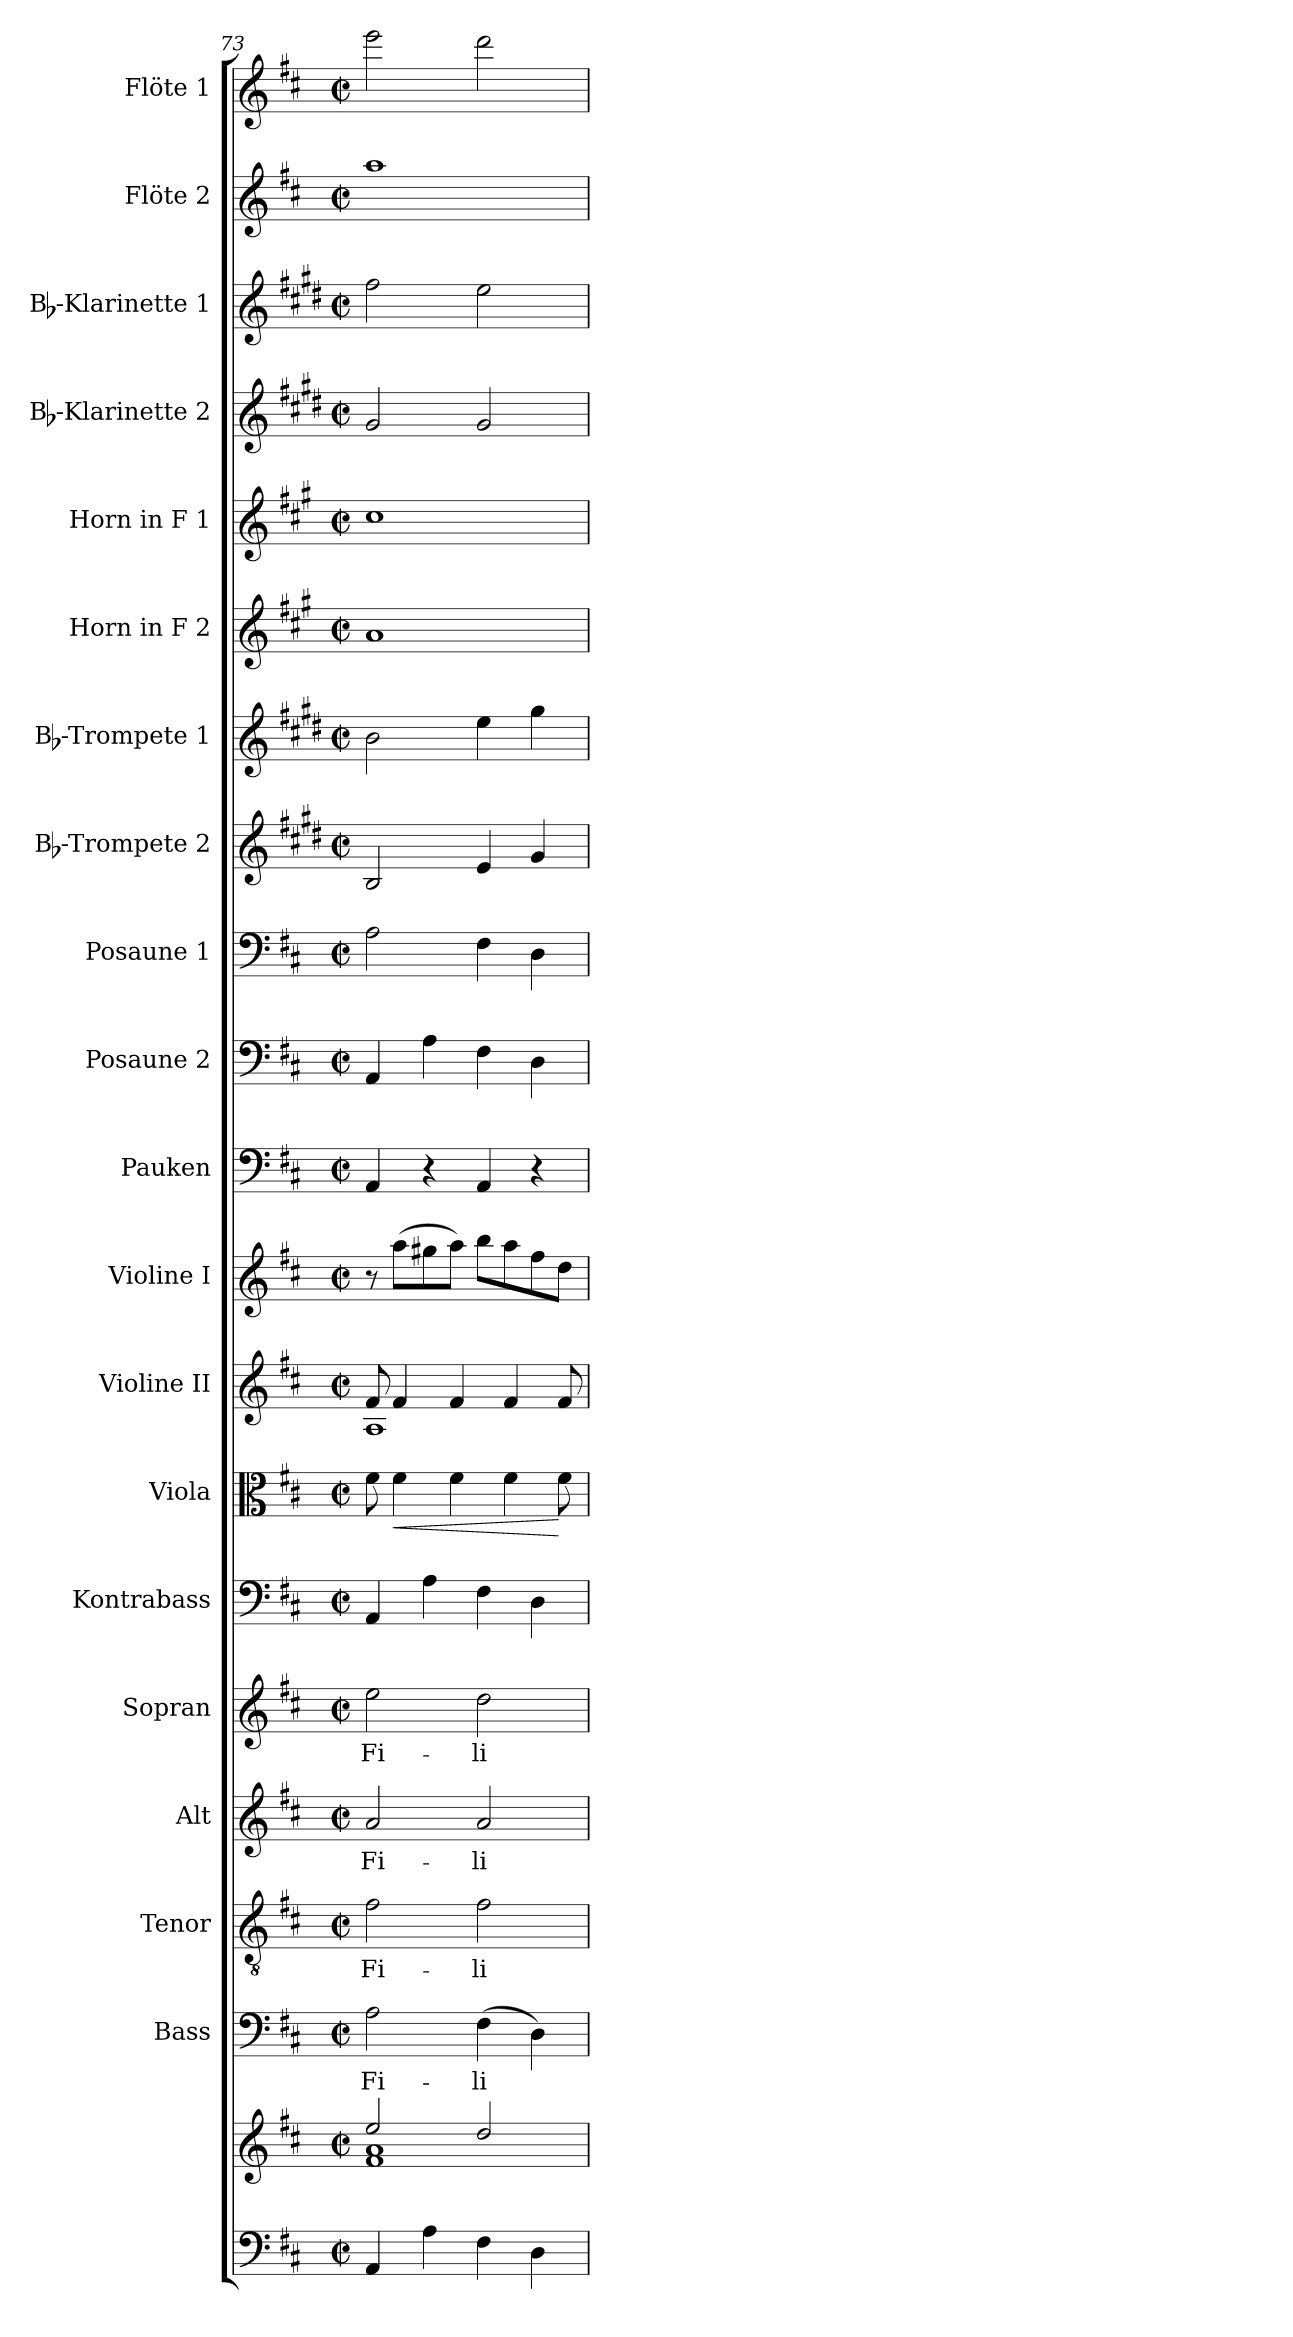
**kern	**kern	**kern	**text	**kern	**text	**kern	**text	**kern	**text	**kern	**kern	**dynam	**kern	**kern	**kern	**kern	**kern	**kern	**kern	**kern	**kern	**kern	**kern	**kern	**kern
*part20	*part20	*part19	*part19	*part18	*part18	*part17	*part17	*part16	*part16	*part15	*part14	*part14	*part13	*part12	*part11	*part10	*part9	*part8	*part7	*part6	*part5	*part4	*part3	*part2	*part1
*staff21	*staff20	*staff19	*staff19	*staff18	*staff18	*staff17	*staff17	*staff16	*staff16	*staff15	*staff14	*staff14	*staff13	*staff12	*staff11	*staff10	*staff9	*staff8	*staff7	*staff6	*staff5	*staff4	*staff3	*staff2	*staff1
*	*	*I"Bass	*	*I"Tenor	*	*I"Alt	*	*I"Sopran	*	*I"Kontrabass	*I"Viola	*	*I"Violine II	*I"Violine I	*I"Pauken	*I"Posaune 2	*I"Posaune 1	*I"Bb-Trompete 2	*I"Bb-Trompete 1	*I"Horn in F 2	*I"Horn in F 1	*I"Bb-Klarinette 2	*I"Bb-Klarinette 1	*I"Flöte 2	*I"Flöte 1
*	*	*I'B.	*	*I'T.	*	*I'A.	*	*I'S.	*	*I'Kb.	*I'Vla.	*	*I'Vl. II	*I'Vl. I	*I'Pk.	*I'Pos. 2	*I'Pos. 1	*I'Bb Trp. 2	*I'Bb Trp. 1	*	*	*I'Bb Kl. 2	*I'Bb Kl. 1	*I'Fl. 2	*I'Fl. 1
*clefF4	*clefG2	*clefF4	*	*clefGv2	*	*clefG2	*	*clefG2	*	*clefF4	*clefC3	*	*clefG2	*clefG2	*clefF4	*clefF4	*clefF4	*clefG2	*clefG2	*clefG2	*clefG2	*clefG2	*clefG2	*clefG2	*clefG2
*	*	*	*	*	*	*	*	*	*	*ITrd7c12	*	*	*	*	*	*	*	*ITrd1c2	*ITrd1c2	*ITrd4c7	*ITrd4c7	*ITrd1c2	*ITrd1c2	*	*
*k[f#c#]	*k[f#c#]	*k[f#c#]	*	*k[f#c#]	*	*k[f#c#]	*	*k[f#c#]	*	*k[f#c#]	*k[f#c#]	*	*k[f#c#]	*k[f#c#]	*k[f#c#]	*k[f#c#]	*k[f#c#]	*k[f#c#]	*k[f#c#]	*k[f#c#]	*k[f#c#]	*k[f#c#]	*k[f#c#]	*k[f#c#]	*k[f#c#]
*D:	*D:	*D:	*	*D:	*	*D:	*	*D:	*	*D:	*D:	*	*D:	*D:	*D:	*D:	*D:	*D:	*D:	*D:	*D:	*D:	*D:	*D:	*D:
*M2/2	*M2/2	*M2/2	*	*M2/2	*	*M2/2	*	*M2/2	*	*M2/2	*M2/2	*	*M2/2	*M2/2	*M2/2	*M2/2	*M2/2	*M2/2	*M2/2	*M2/2	*M2/2	*M2/2	*M2/2	*M2/2	*M2/2
*met(c|)	*met(c|)	*met(c|)	*	*met(c|)	*	*met(c|)	*	*met(c|)	*	*met(c|)	*met(c|)	*	*met(c|)	*met(c|)	*met(c|)	*met(c|)	*met(c|)	*met(c|)	*met(c|)	*met(c|)	*met(c|)	*met(c|)	*met(c|)	*met(c|)	*met(c|)
=73	=73	=73	=73	=73	=73	=73	=73	=73	=73	=73	=73	=73	=73	=73	=73	=73	=73	=73	=73	=73	=73	=73	=73	=73	=73
*	*^	*	*	*	*	*	*	*	*	*	*	*	*	*	*	*	*	*	*	*	*	*	*	*	*
!	!	!	!	!LO:LY:b	!	!LO:LY:b	!	!LO:LY:b	!	!LO:LY:b	!	!	!	!	!	!	!	!	!	!	!	!	!	!	!	!
*	*	*	*	*	*	*	*	*	*	*	*	*	*	*^	*	*	*	*	*	*	*	*	*	*	*	*
4AA/	2ee/	1f# 1a	2A\	Fi-	2f#\	Fi-	2a/	Fi-	2ee\	Fi-	4AAA/	8f#\	.	8f#/	1A	8r	4AA/	4AA/	2A\	2A/	2a\	1d	1f#	2f#/	2ee\	1aa	2eee\
!	!	!	!	!	!	!	!	!	!	!	!	!	!LO:HP:b	!	!	!	!	!	!	!	!	!	!	!	!	!	!
.	.	.	.	.	.	.	.	.	.	.	.	4f#\	<	4f#/	.	(>8aa\L	.	.	.	.	.	.	.	.	.	.	.
4A\	.	.	.	.	.	.	.	.	.	.	4AA\	.	.	.	.	8gg#X\	4r	4A\	.	.	.	.	.	.	.	.	.
.	.	.	.	.	.	.	.	.	.	.	.	4f#\	.	4f#/	.	8aa\J)	.	.	.	.	.	.	.	.	.	.	.
!	!	!	!	!LO:LY:b	!	!LO:LY:b	!	!LO:LY:b	!	!LO:LY:b	!	!	!	!	!	!	!	!	!	!	!	!	!	!	!	!	!
4F#\	2dd/	.	(>4F#\	-li	2f#\	-li	2a/	-li	2dd\	-li	4FF#\	.	.	.	.	8bb\L	4AA/	4F#\	4F#\	4d/	4dd\	.	.	2f#/	2dd\	.	2ddd\
.	.	.	.	.	.	.	.	.	.	.	.	4f#\	.	4f#/	.	8aa\	.	.	.	.	.	.	.	.	.	.	.
4D\	.	.	4D\)	.	.	.	.	.	.	.	4DD\	.	.	.	.	8ff#\	4r	4D\	4D\	4f#/	4ff#\	.	.	.	.	.	.
.	.	.	.	.	.	.	.	.	.	.	.	8f#\	[	8f#/	.	8dd\J	.	.	.	.	.	.	.	.	.	.	.
*	*v	*v	*	*	*	*	*	*	*	*	*	*	*	*v	*v	*	*	*	*	*	*	*	*	*	*	*	*
=	=	=	=	=	=	=	=	=	=	=	=	=	=	=	=	=	=	=	=	=	=	=	=	=	=
*-	*-	*-	*-	*-	*-	*-	*-	*-	*-	*-	*-	*-	*-	*-	*-	*-	*-	*-	*-	*-	*-	*-	*-	*-	*-
